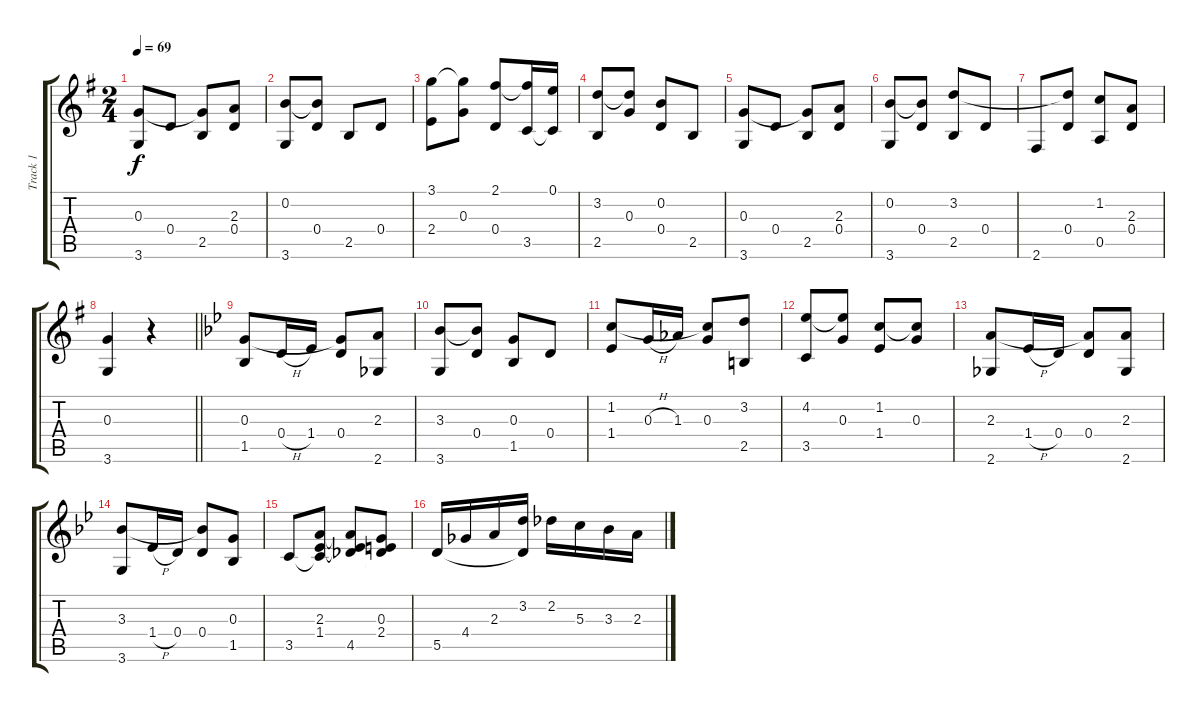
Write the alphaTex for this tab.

\track ("Track 1" "Track 1") {instrument acousticguitarnylon}
\staff {score tabs}
\tuning (E4 B3 G3 D3 A2 E2) {hide}
\ts (2 4)
\tempo 69
\clef g2
\ks g
(0.3 3.6).8{dy f} 0.4.8 (0.3{t} 2.5).8 (2.3 0.4).8 |
(0.2 3.6).8 (0.2{t} 0.4).8 2.5.8 0.4.8 |
(3.1 2.4).8 (3.1{t} 0.3).8 (2.1 0.4).8 (2.1{t} 3.5).16 (0.1 3.5{t}).16 |
(3.2 2.5).8 (3.2{t} 0.3).8 (0.2 0.4).8 2.5.8 |
(0.3 3.6).8 0.4.8 (0.3{t} 2.5).8 (2.3 0.4).8 |
(0.2 3.6).8 (0.2{t} 0.4).8 (3.2 2.5).8 0.4.8 |
2.6.8 (3.2{t} 0.4).8 (1.2 0.5).8 (2.3 0.4).8 |
\barLineRight lightlight
(0.3 3.6).4 r.4 |
\ks gminor
(0.3 1.5).8 0.4{h}.16 1.4.16 (0.3{t} 0.4).8 (2.3 2.6).8 |
(3.3 3.6).8 (3.3{t} 0.4).8 (0.3 1.5).8 0.4.8 |
(1.2 1.4).8 0.3{h}.16 1.3.16 (1.2{t} 0.3).8 (3.2 2.5).8 |
(4.2 3.5).8 (4.2{t} 0.3).8 (1.2 1.4).8 (1.2{t} 0.3).8 |
(2.3 2.6).8 1.4{h}.16 0.4.16 (2.3{t} 0.4).8 (2.3 2.6).8 |
(3.3 3.6).8 1.4{h}.16 0.4.16 (3.3{t} 0.4).8 (0.3 1.5).8 |
3.5.8 (2.3 1.4 3.5{t}).8 (2.3{t} 1.4{t} 4.5).8 (0.3 2.4 4.5{t}).8 |
5.5.16 4.4.16 2.3.16 (3.2 5.5{t}).16 2.2.16 5.3.16 3.3.16 2.3.16
